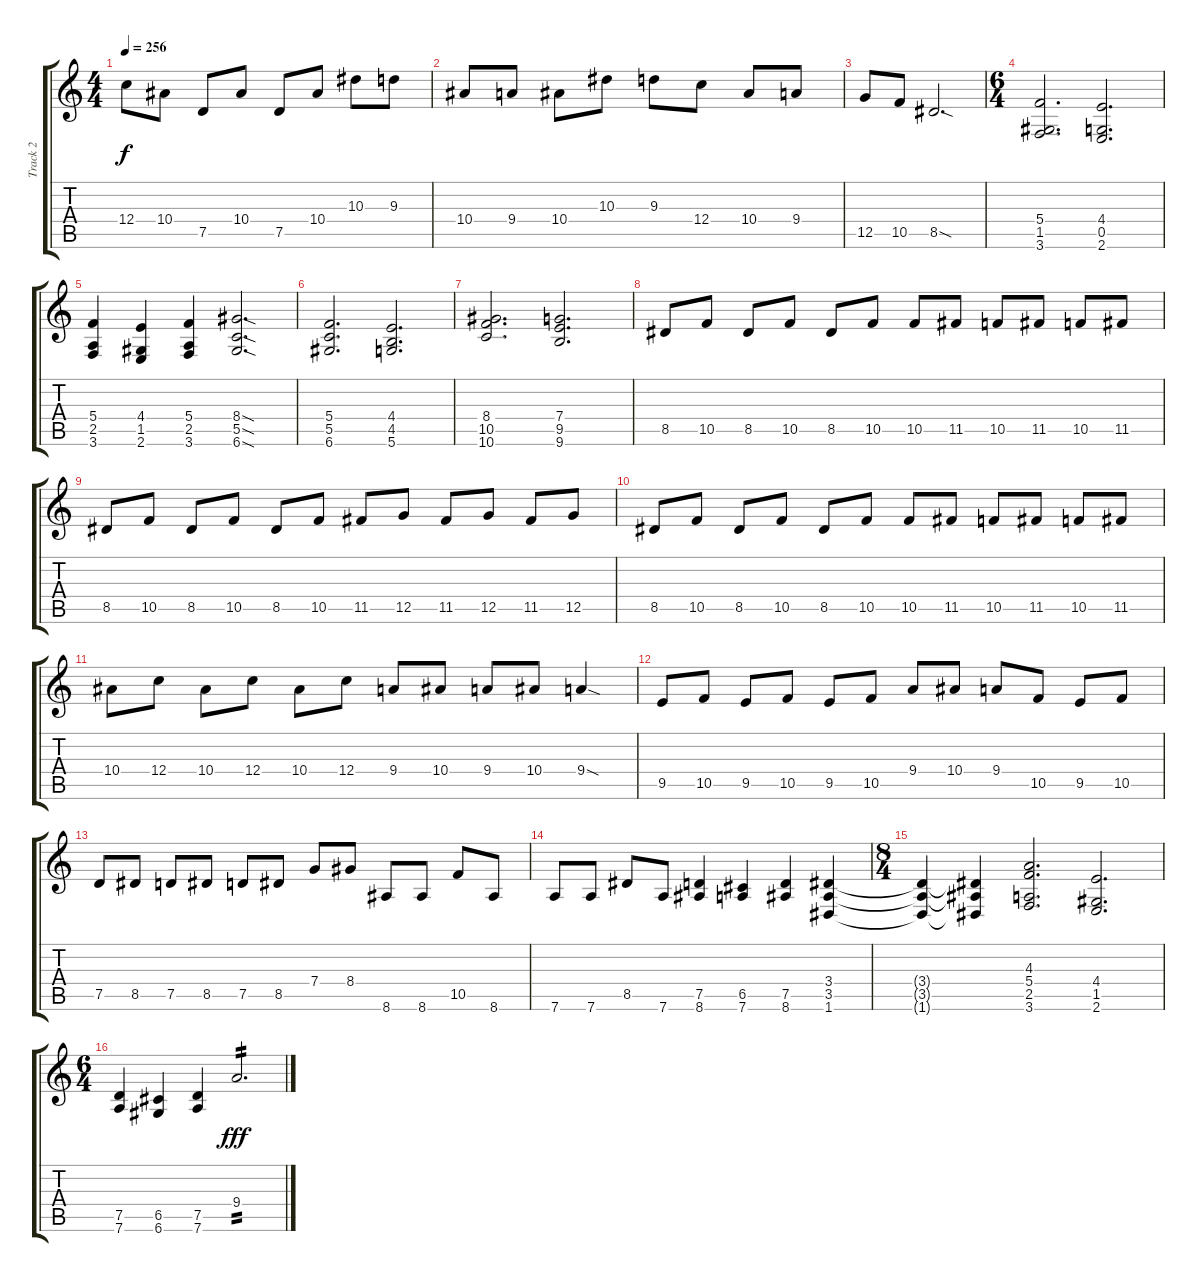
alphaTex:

\track ("Track 2" "Track 2") {instrument distortionguitar}
\staff {score tabs}
\tuning (D4 A3 F3 C3 G2 D2) {hide}
\ts (4 4)
\tempo 256
\clef g2
\ks c
12.4.8{dy f} 10.4.8 7.5.8 10.4.8 7.5.8 10.4.8 10.3.8 9.3.8 |
10.4.8 9.4.8 10.4.8 10.3.8 9.3.8 12.4.8 10.4.8 9.4.8 |
12.5.8 10.5.8 8.5{sod}.2{d} |
\ts (6 4)
(5.4 1.5 3.6).2{d} (4.4 0.5 2.6).2{d} |
(5.4 2.5 3.6).4 (4.4 1.5 2.6).4 (5.4 2.5 3.6).4 (8.4{sod} 5.5{sod} 6.6{sod}).2{d} |
(5.4 5.5 6.6).2{d} (4.4 4.5 5.6).2{d} |
(8.4 10.5 10.6).2{d} (7.4 9.5 9.6).2{d} |
8.5.8 10.5.8 8.5.8 10.5.8 8.5.8 10.5.8 10.5.8 11.5.8 10.5.8 11.5.8 10.5.8 11.5.8 |
8.5.8 10.5.8 8.5.8 10.5.8 8.5.8 10.5.8 11.5.8 12.5.8 11.5.8 12.5.8 11.5.8 12.5.8 |
8.5.8 10.5.8 8.5.8 10.5.8 8.5.8 10.5.8 10.5.8 11.5.8 10.5.8 11.5.8 10.5.8 11.5.8 |
10.4.8 12.4.8 10.4.8 12.4.8 10.4.8 12.4.8 9.4.8 10.4.8 9.4.8 10.4.8 9.4{sod}.4 |
9.5.8 10.5.8 9.5.8 10.5.8 9.5.8 10.5.8 9.4.8 10.4.8 9.4.8 10.5.8 9.5.8 10.5.8 |
7.5.8 8.5.8 7.5.8 8.5.8 7.5.8 8.5.8 7.4.8 8.4.8 8.6.8 8.6.8 10.5.8 8.6.8 |
7.6.8 7.6.8 8.5.8 7.6.8 (7.5 8.6).4 (6.5 7.6).4 (7.5 8.6).4 (3.4 3.5 1.6).4 |
\ts (8 4)
(3.4{t} 3.5{t} 1.6{t}).4 (3.4{t} 3.5{t} 1.6{t}).4 (4.3 5.4 2.5 3.6).2{d} (4.4 1.5 2.6).2{d} |
\ts (6 4)
(7.5 7.6).4 (6.5 6.6).4 (7.5 7.6).4 9.4.2{d tp 2 dy fff}
